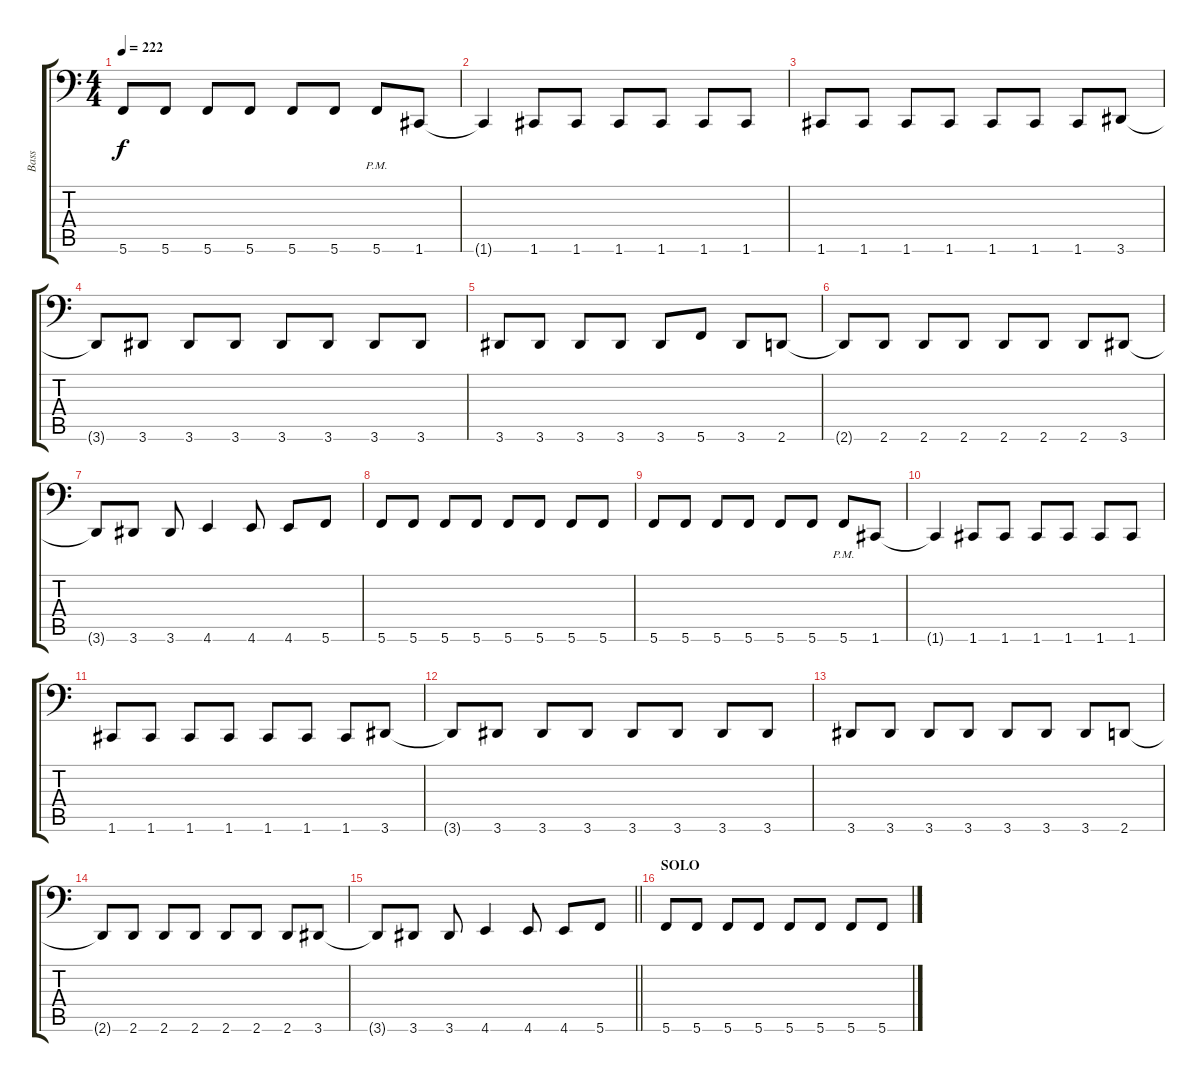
\track ("Bass" "Bass") {instrument electricbasspick}
\staff {score tabs}
\tuning (C3 G2 Eb2 Bb1 F1 C1) {hide}
\ts (4 4)
\tempo 222
\clef f4
\ks c
5.6.8{dy f} 5.6.8 5.6.8 5.6.8 5.6.8 5.6.8 5.6{pm}.8 1.6.8 |
1.6{t}.4 1.6.8 1.6.8 1.6.8 1.6.8 1.6.8 1.6.8 |
1.6.8 1.6.8 1.6.8 1.6.8 1.6.8 1.6.8 1.6.8 3.6.8 |
3.6{t}.8 3.6.8 3.6.8 3.6.8 3.6.8 3.6.8 3.6.8 3.6.8 |
3.6.8 3.6.8 3.6.8 3.6.8 3.6.8 5.6.8 3.6.8 2.6.8 |
2.6{t}.8 2.6.8 2.6.8 2.6.8 2.6.8 2.6.8 2.6.8 3.6.8 |
3.6{t}.8 3.6.8 3.6.8 4.6.4 4.6.8 4.6.8 5.6.8 |
5.6.8 5.6.8 5.6.8 5.6.8 5.6.8 5.6.8 5.6.8 5.6.8 |
5.6.8 5.6.8 5.6.8 5.6.8 5.6.8 5.6.8 5.6{pm}.8 1.6.8 |
1.6{t}.4 1.6.8 1.6.8 1.6.8 1.6.8 1.6.8 1.6.8 |
1.6.8 1.6.8 1.6.8 1.6.8 1.6.8 1.6.8 1.6.8 3.6.8 |
3.6{t}.8 3.6.8 3.6.8 3.6.8 3.6.8 3.6.8 3.6.8 3.6.8 |
3.6.8 3.6.8 3.6.8 3.6.8 3.6.8 3.6.8 3.6.8 2.6.8 |
2.6{t}.8 2.6.8 2.6.8 2.6.8 2.6.8 2.6.8 2.6.8 3.6.8 |
\barLineRight lightlight
3.6{t}.8 3.6.8 3.6.8 4.6.4 4.6.8 4.6.8 5.6.8 |
\section ("" "SOLO")
5.6.8 5.6.8 5.6.8 5.6.8 5.6.8 5.6.8 5.6.8 5.6.8
